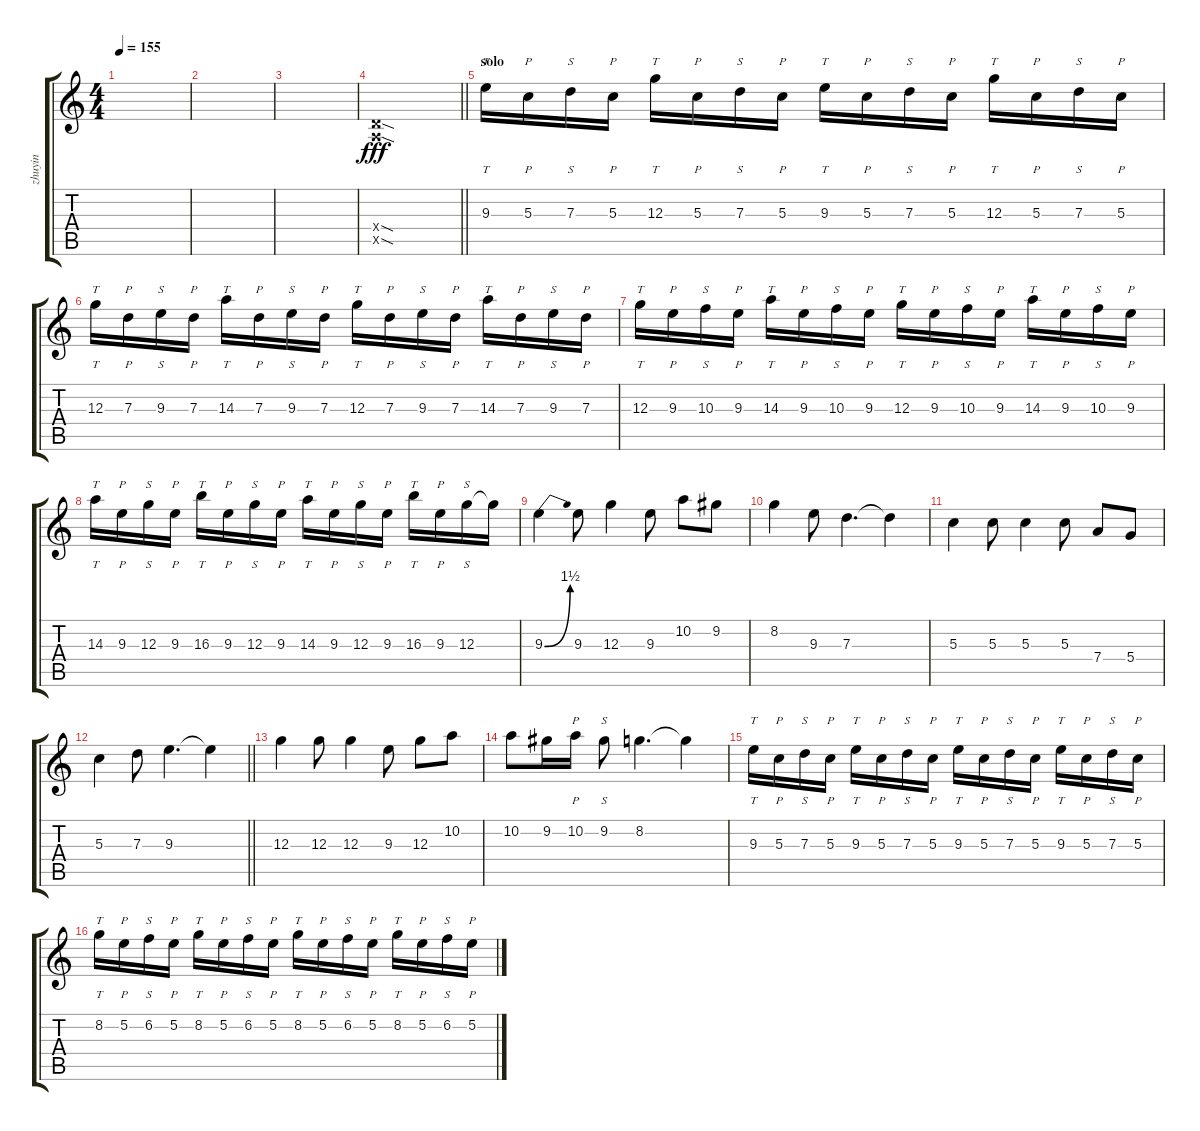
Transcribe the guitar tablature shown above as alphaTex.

\track ("zhuyin" "zhuyin") {instrument overdrivenguitar}
\staff {score tabs}
\tuning (E4 B3 G3 D3 A2 E2) {hide}
\ts (4 4)
\tempo 155
\clef g2
\ks c
|
|
|
\barLineRight lightlight
(0.4{sod x} 0.5{sod x}).1{dy fff volume 16} |
\section ("" "solo")
9.3.16{tt volume 10} 5.3.16{p} 7.3.16{s} 5.3.16{p} 12.3.16{tt} 5.3.16{p} 7.3.16{s} 5.3.16{p} 9.3.16{tt} 5.3.16{p} 7.3.16{s} 5.3.16{p} 12.3.16{tt} 5.3.16{p} 7.3.16{s} 5.3.16{p} |
12.3.16{tt} 7.3.16{p} 9.3.16{s} 7.3.16{p} 14.3.16{tt} 7.3.16{p} 9.3.16{s} 7.3.16{p} 12.3.16{tt} 7.3.16{p} 9.3.16{s} 7.3.16{p} 14.3.16{tt} 7.3.16{p} 9.3.16{s} 7.3.16{p} |
12.3.16{tt} 9.3.16{p} 10.3.16{s} 9.3.16{p} 14.3.16{tt} 9.3.16{p} 10.3.16{s} 9.3.16{p} 12.3.16{tt} 9.3.16{p} 10.3.16{s} 9.3.16{p} 14.3.16{tt} 9.3.16{p} 10.3.16{s} 9.3.16{p} |
14.3.16{tt} 9.3.16{p} 12.3.16{s} 9.3.16{p} 16.3.16{tt} 9.3.16{p} 12.3.16{s} 9.3.16{p} 14.3.16{tt} 9.3.16{p} 12.3.16{s} 9.3.16{p} 16.3.16{tt} 9.3.16{p} 12.3.16{s} 12.3{t}.16 |
9.3{be (bend 0 0 60 6)}.4 9.3.8 12.3.4 9.3.8 10.2.8 9.2.8 |
8.2.4 9.3.8 7.3.4{d} 7.3{t}.4 |
5.3.4 5.3.8 5.3.4 5.3.8 7.4.8 5.4.8 |
\barLineRight lightlight
5.3.4 7.3.8 9.3.4{d} 9.3{t}.4 |
12.3.4 12.3.8 12.3.4 9.3.8 12.3.8 10.2.8 |
10.2.8 9.2.16 10.2.16{p} 9.2.8{s} 8.2.4{d} 8.2{t}.4 |
9.3.16{tt} 5.3.16{p} 7.3.16{s} 5.3.16{p} 9.3.16{tt} 5.3.16{p} 7.3.16{s} 5.3.16{p} 9.3.16{tt} 5.3.16{p} 7.3.16{s} 5.3.16{p} 9.3.16{tt} 5.3.16{p} 7.3.16{s} 5.3.16{p} |
8.2.16{tt} 5.2.16{p} 6.2.16{s} 5.2.16{p} 8.2.16{tt} 5.2.16{p} 6.2.16{s} 5.2.16{p} 8.2.16{tt} 5.2.16{p} 6.2.16{s} 5.2.16{p} 8.2.16{tt} 5.2.16{p} 6.2.16{s} 5.2.16{p}
